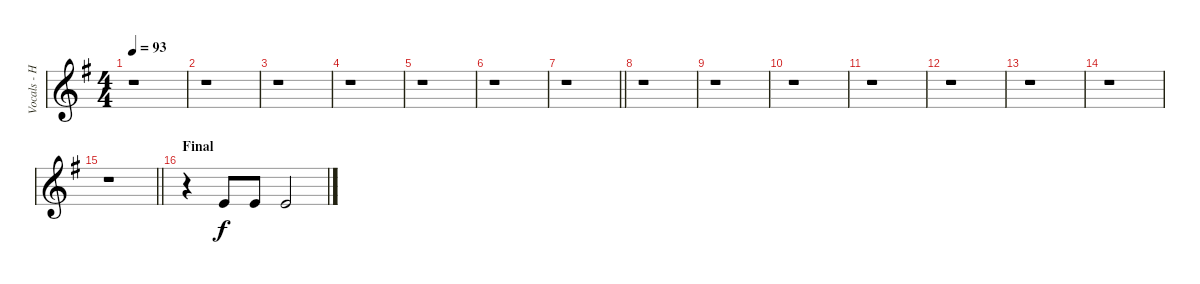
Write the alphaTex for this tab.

\track ("Vocals - Hansi Kürsch" "Vocals - H") {instrument frenchhorn}
\staff {score}
\tuning (E4 B3 G3 D3 A2 E2) {hide}
\ts (4 4)
\tempo 93
\clef g2
\ks eminor
r.1{dy f} |
r.1 |
r.1 |
r.1 |
r.1 |
r.1 |
\barLineRight lightlight
r.1 |
r.1 |
r.1 |
r.1 |
r.1 |
r.1 |
r.1 |
r.1 |
\barLineRight lightlight
r.1 |
\section ("" "Final")
r.4 0.1.8 0.1.8 0.1.2
